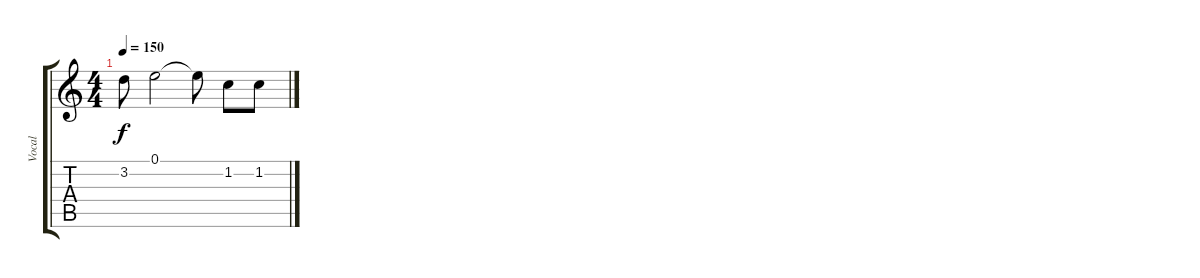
\track ("Vocal" "Vocal") {instrument acousticguitarsteel}
\staff {score tabs}
\tuning (E4 B3 G3 D3 A2 E2) {hide}
\ts (4 4)
\tempo 150
\clef g2
\ks aminor
3.2.8{dy f} 0.1.2 0.1{t}.8 1.2.8 1.2.8
